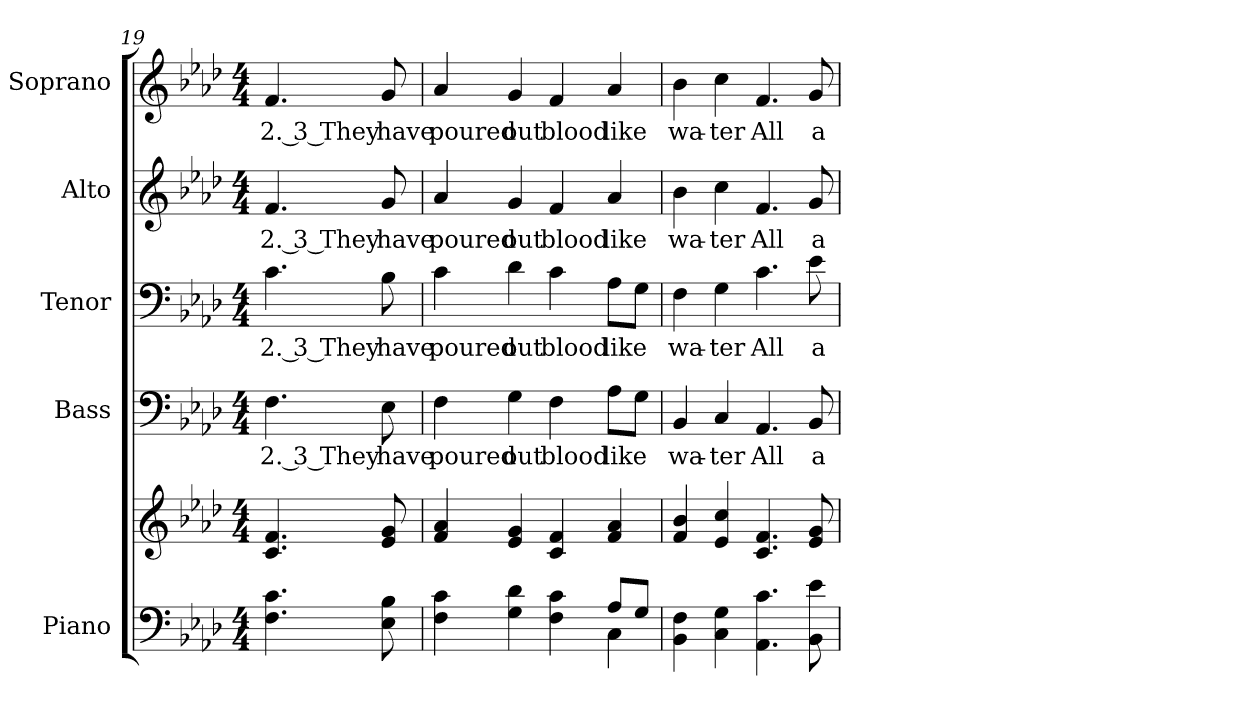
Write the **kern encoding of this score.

**kern	**kern	**kern	**text	**kern	**text	**kern	**text	**kern	**text
*part5	*part5	*part4	*part4	*part3	*part3	*part2	*part2	*part1	*part1
*staff6	*staff5	*staff4	*staff4	*staff3	*staff3	*staff2	*staff2	*staff1	*staff1
*I"Piano	*	*I"Bass	*	*I"Tenor	*	*I"Alto	*	*I"Soprano	*
*I'Pno.	*	*I'B.	*	*I'T.	*	*I'A.	*	*I'S.	*
!!LO:PB:g=z
*clefF4	*clefG2	*clefF4	*	*clefF4	*	*clefG2	*	*clefG2	*
*k[b-e-a-d-]	*k[b-e-a-d-]	*k[b-e-a-d-]	*	*k[b-e-a-d-]	*	*k[b-e-a-d-]	*	*k[b-e-a-d-]	*
*A-:	*A-:	*A-:	*	*A-:	*	*A-:	*	*A-:	*
*M4/4	*M4/4	*M4/4	*	*M4/4	*	*M4/4	*	*M4/4	*
=19	=19	=19	=19	=19	=19	=19	=19	=19	=19
!	!	!	!LO:LY:b:color=#000000	!	!	!	!	!	!
!	!	!	!	!	!LO:LY:b:color=#000000	!	!	!	!
!	!	!	!	!	!	!	!LO:LY:b:color=#000000	!	!
!	!	!	!	!	!	!	!	!	!LO:LY:b:color=#000000
4.Fi\ 4.ci	4.ci/ 4.fi	4.Fi\	2. 3 They	4.ci\	2. 3 They	4.fi/	2. 3 They	4.fi/	2. 3 They
!	!	!	!LO:LY:b:color=#000000	!	!	!	!	!	!
!	!	!	!	!	!LO:LY:b:color=#000000	!	!	!	!
!	!	!	!	!	!	!	!LO:LY:b:color=#000000	!	!
!	!	!	!	!	!	!	!	!	!LO:LY:b:color=#000000
8E-i\ 8B-i	8e-i/ 8gi	8E-i\	have	8B-i\	have	8gi/	have	8gi/	have
=20	=20	=20	=20	=20	=20	=20	=20	=20	=20
*^	*	*	*	*	*	*	*	*	*
!	!	!	!	!LO:LY:b:color=#000000	!	!	!	!	!	!
!	!	!	!	!	!	!LO:LY:b:color=#000000	!	!	!	!
!	!	!	!	!	!	!	!	!LO:LY:b:color=#000000	!	!
!	!	!	!	!	!	!	!	!	!	!LO:LY:b:color=#000000
4Fi\ 4ci	2ryy	4fi/ 4a-i	4Fi\	poured	4ci\	poured	4a-i/	poured	4a-i/	poured
!	!	!	!	!LO:LY:b:color=#000000	!	!	!	!	!	!
!	!	!	!	!	!	!LO:LY:b:color=#000000	!	!	!	!
!	!	!	!	!	!	!	!	!LO:LY:b:color=#000000	!	!
!	!	!	!	!	!	!	!	!	!	!LO:LY:b:color=#000000
4Gi\ 4d-i	.	4e-i/ 4gi	4Gi\	out	4d-i\	out	4gi/	out	4gi/	out
!	!	!	!	!LO:LY:b:color=#000000	!	!	!	!	!	!
!	!	!	!	!	!	!LO:LY:b:color=#000000	!	!	!	!
!	!	!	!	!	!	!	!	!LO:LY:b:color=#000000	!	!
!	!	!	!	!	!	!	!	!	!	!LO:LY:b:color=#000000
4Fi\ 4ci	4ryy	4ci/ 4fi	4Fi\	blood	4ci\	blood	4fi/	blood	4fi/	blood
!	!	!	!	!LO:LY:b:color=#000000	!	!	!	!	!	!
!	!	!	!	!	!	!LO:LY:b:color=#000000	!	!	!	!
!	!	!	!	!	!	!	!	!LO:LY:b:color=#000000	!	!
!	!	!	!	!	!	!	!	!	!	!LO:LY:b:color=#000000
8A-i/L	4Ci\	4fi/ 4a-i	8A-i\L	like	8A-i\L	like	4a-i/	like	4a-i/	like
8Gi/J	.	.	8Gi\J	.	8Gi\J	.	.	.	.	.
*v	*v	*	*	*	*	*	*	*	*	*
=21	=21	=21	=21	=21	=21	=21	=21	=21	=21
!	!	!	!LO:LY:b:color=#000000	!	!	!	!	!	!
!	!	!	!	!	!LO:LY:b:color=#000000	!	!	!	!
!	!	!	!	!	!	!	!LO:LY:b:color=#000000	!	!
!	!	!	!	!	!	!	!	!	!LO:LY:b:color=#000000
4BB-i\ 4Fi	4fi/ 4b-i	4BB-i/	wa-	4Fi\	wa-	4b-i\	wa-	4b-i\	wa-
!	!	!	!LO:LY:b:color=#000000	!	!	!	!	!	!
!	!	!	!	!	!LO:LY:b:color=#000000	!	!	!	!
!	!	!	!	!	!	!	!LO:LY:b:color=#000000	!	!
!	!	!	!	!	!	!	!	!	!LO:LY:b:color=#000000
4Ci\ 4Gi	4e-i/ 4cci	4Ci/	-ter	4Gi\	-ter	4cci\	-ter	4cci\	-ter
!	!	!	!LO:LY:b:color=#000000	!	!	!	!	!	!
!	!	!	!	!	!LO:LY:b:color=#000000	!	!	!	!
!	!	!	!	!	!	!	!LO:LY:b:color=#000000	!	!
!	!	!	!	!	!	!	!	!	!LO:LY:b:color=#000000
4.AA-i\ 4.ci	4.ci/ 4.fi	4.AA-i/	All	4.ci\	All	4.fi/	All	4.fi/	All
!	!	!	!LO:LY:b:color=#000000	!	!	!	!	!	!
!	!	!	!	!	!LO:LY:b:color=#000000	!	!	!	!
!	!	!	!	!	!	!	!LO:LY:b:color=#000000	!	!
!	!	!	!	!	!	!	!	!	!LO:LY:b:color=#000000
8BB-i\ 8e-i	8e-i/ 8gi	8BB-i/	a-	8e-i\	a-	8gi/	a-	8gi/	a-
=	=	=	=	=	=	=	=	=	=
*-	*-	*-	*-	*-	*-	*-	*-	*-	*-
